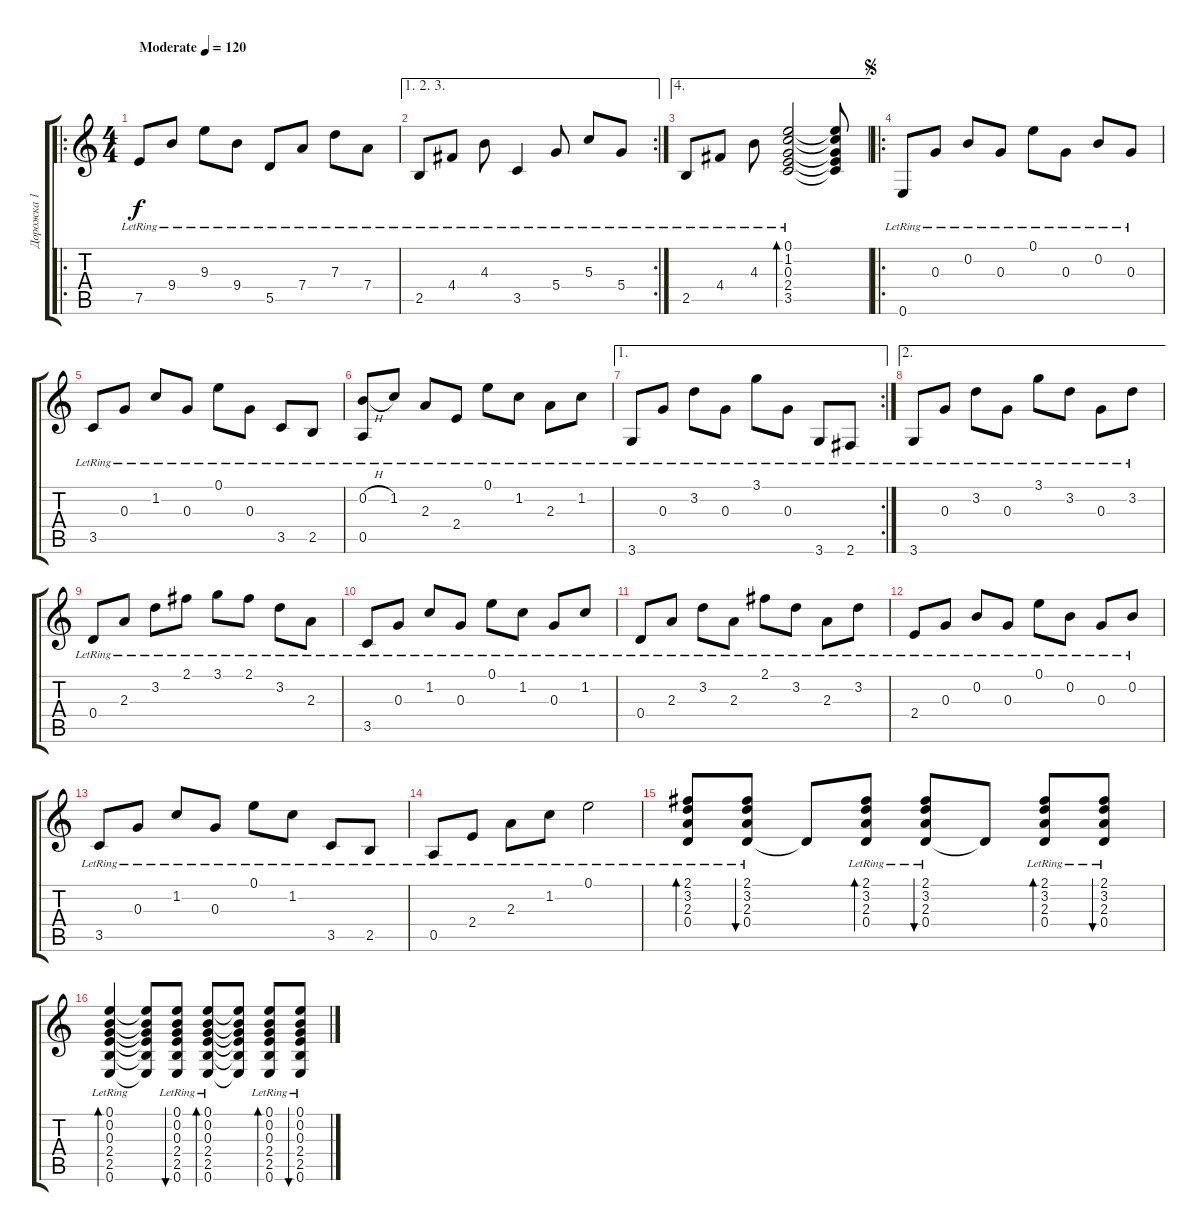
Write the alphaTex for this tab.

\track ("Дорожка 1" "Дорожка 1") {instrument acousticguitarsteel}
\staff {score tabs}
\tuning (E4 B3 G3 D3 A2 E2) {hide}
\ro
\ts (4 4)
\tempo (120 "Moderate")
\clef g2
\ks c
7.5{lr}.8{dy f instrument acousticguitarsteel} 9.4{lr}.8 9.3{lr}.8 9.4{lr}.8 5.5{lr}.8 7.4{lr}.8 7.3{lr}.8 7.4{lr}.8 |
\ae (1 2 3)
\rc 2
2.5{lr}.8 4.4{lr}.8 4.3{lr}.8 3.5{lr}.4 5.4{lr}.8 5.3{lr}.8 5.4{lr}.8 |
\ae 4
2.5{lr}.8 4.4{lr}.8 4.3{lr}.8 (0.1{lr} 1.2{lr} 0.3{lr} 2.4{lr} 3.5{lr}).2{bd 60} (0.1{t} 1.2{t} 0.3{t} 2.4{t} 3.5{t}).8 |
\ro
\jump segno
0.6{lr}.8 0.3{lr}.8 0.2{lr}.8 0.3{lr}.8 0.1{lr}.8 0.3{lr}.8 0.2{lr}.8 0.3{lr}.8 |
3.5{lr}.8 0.3{lr}.8 1.2{lr}.8 0.3{lr}.8 0.1{lr}.8 0.3{lr}.8 3.5{lr}.8 2.5{lr}.8 |
(0.2{h lr} 0.5{lr}).8 1.2{lr}.8 2.3{lr}.8 2.4{lr}.8 0.1{lr}.8 1.2{lr}.8 2.3{lr}.8 1.2{lr}.8 |
\ae 1
\rc 2
3.6{lr}.8 0.3{lr}.8 3.2{lr}.8 0.3{lr}.8 3.1{lr}.8 0.3{lr}.8 3.6{lr}.8 2.6{lr}.8 |
\ae 2
3.6{lr}.8 0.3{lr}.8 3.2{lr}.8 0.3{lr}.8 3.1{lr}.8 3.2{lr}.8 0.3{lr}.8 3.2{lr}.8 |
0.4{lr}.8 2.3{lr}.8 3.2{lr}.8 2.1{lr}.8 3.1{lr}.8 2.1{lr}.8 3.2{lr}.8 2.3{lr}.8 |
3.5{lr}.8 0.3{lr}.8 1.2{lr}.8 0.3{lr}.8 0.1{lr}.8 1.2{lr}.8 0.3{lr}.8 1.2{lr}.8 |
0.4{lr}.8 2.3{lr}.8 3.2{lr}.8 2.3{lr}.8 2.1{lr}.8 3.2{lr}.8 2.3{lr}.8 3.2{lr}.8 |
2.4{lr}.8 0.3{lr}.8 0.2{lr}.8 0.3{lr}.8 0.1{lr}.8 0.2{lr}.8 0.3{lr}.8 0.2{lr}.8 |
3.5{lr}.8 0.3{lr}.8 1.2{lr}.8 0.3{lr}.8 0.1{lr}.8 1.2{lr}.8 3.5{lr}.8 2.5{lr}.8 |
0.5{lr}.8 2.4{lr}.8 2.3{lr}.8 1.2{lr}.8 0.1{lr}.2 |
(2.1{lr} 3.2{lr} 2.3{lr} 0.4{lr}).8{bd 60} (2.1{lr} 3.2{lr} 2.3{lr} 0.4{lr}).8{bu 60} 0.4{t}.8 (2.1{lr} 3.2{lr} 2.3{lr} 0.4{lr}).8{bd 60} (2.1{lr} 3.2{lr} 2.3{lr} 0.4{lr}).8{bu 60} 0.4{t}.8 (2.1{lr} 3.2{lr} 2.3{lr} 0.4{lr}).8{bd 60} (2.1{lr} 3.2{lr} 2.3{lr} 0.4{lr}).8{bu 60} |
(0.1{lr} 0.2{lr} 0.3{lr} 2.4{lr} 2.5{lr} 0.6{lr}).4{bd 60} (0.1{t} 0.2{t} 0.3{t} 2.4{t} 2.5{t} 0.6{t}).8 (0.1{lr} 0.2{lr} 0.3{lr} 2.4{lr} 2.5{lr} 0.6{lr}).8{bu 60} (0.1{lr} 0.2{lr} 0.3{lr} 2.4{lr} 2.5{lr} 0.6{lr}).8{bd 60} (0.1{t} 0.2{t} 0.3{t} 2.4{t} 2.5{t} 0.6{t}).8 (0.1{lr} 0.2{lr} 0.3{lr} 2.4{lr} 2.5{lr} 0.6{lr}).8{bd 60} (0.1{lr} 0.2{lr} 0.3{lr} 2.4{lr} 2.5{lr} 0.6{lr}).8{bu 60}
